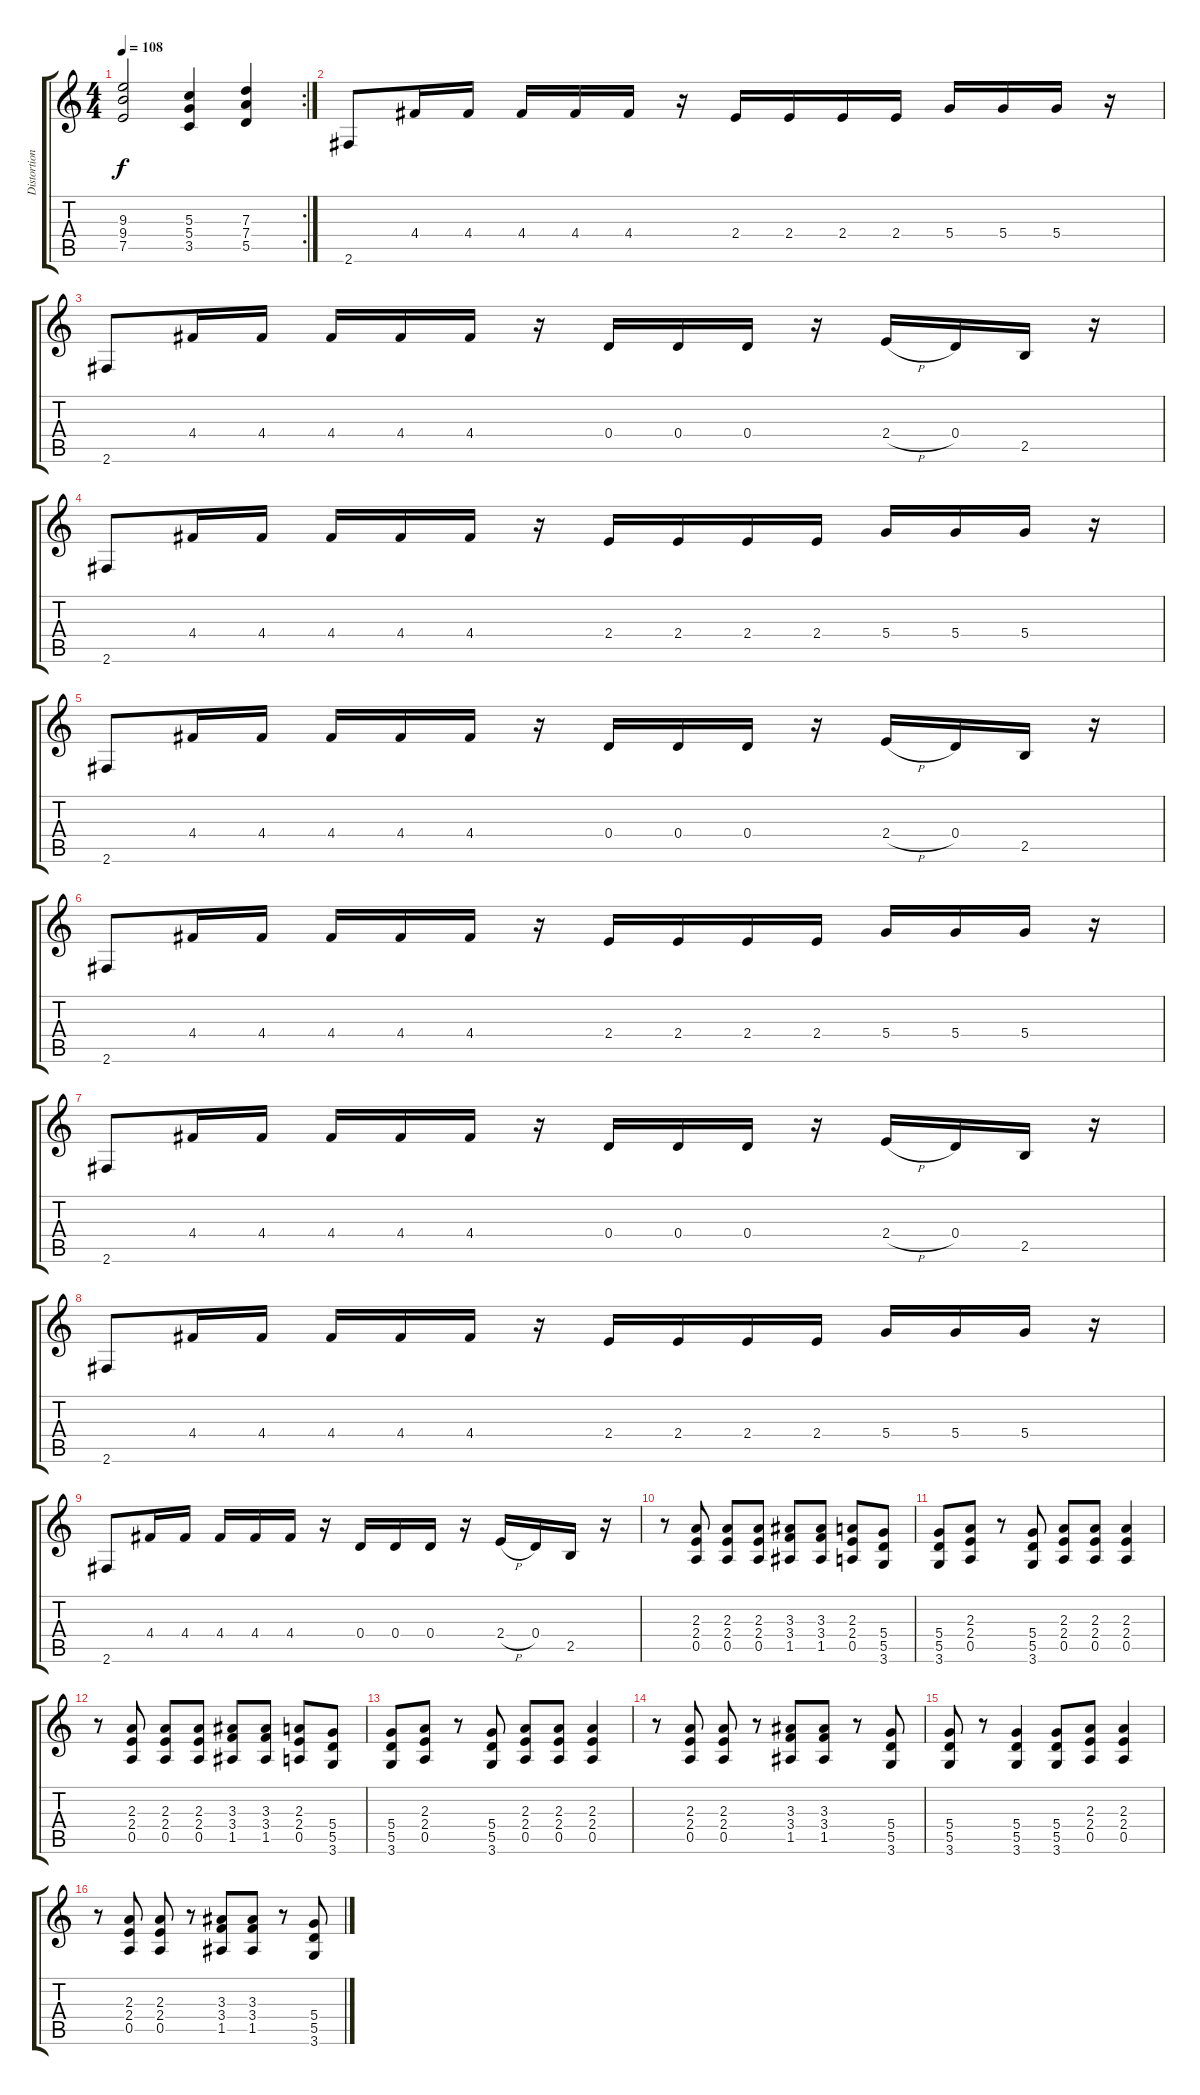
\track ("Distortion Guitar 2" "Distortion") {instrument distortionguitar}
\staff {score tabs}
\tuning (E4 B3 G3 D3 A2 E2) {hide}
\rc 2
\ts (4 4)
\tempo 108
\clef g2
\ks c
(9.3{t} 9.4{t} 7.5{t}).2{dy f} (5.3 5.4 3.5).4 (7.3 7.4 5.5).4 |
2.6.8 4.4.16 4.4.16 4.4.16 4.4.16 4.4.16 r.16 2.4.16 2.4.16 2.4.16 2.4.16 5.4.16 5.4.16 5.4.16 r.16 |
2.6.8 4.4.16 4.4.16 4.4.16 4.4.16 4.4.16 r.16 0.4.16 0.4.16 0.4.16 r.16 2.4{h}.16 0.4.16 2.5.16 r.16 |
2.6.8 4.4.16 4.4.16 4.4.16 4.4.16 4.4.16 r.16 2.4.16 2.4.16 2.4.16 2.4.16 5.4.16 5.4.16 5.4.16 r.16 |
2.6.8 4.4.16 4.4.16 4.4.16 4.4.16 4.4.16 r.16 0.4.16 0.4.16 0.4.16 r.16 2.4{h}.16 0.4.16 2.5.16 r.16 |
2.6.8 4.4.16 4.4.16 4.4.16 4.4.16 4.4.16 r.16 2.4.16 2.4.16 2.4.16 2.4.16 5.4.16 5.4.16 5.4.16 r.16 |
2.6.8 4.4.16 4.4.16 4.4.16 4.4.16 4.4.16 r.16 0.4.16 0.4.16 0.4.16 r.16 2.4{h}.16 0.4.16 2.5.16 r.16 |
2.6.8 4.4.16 4.4.16 4.4.16 4.4.16 4.4.16 r.16 2.4.16 2.4.16 2.4.16 2.4.16 5.4.16 5.4.16 5.4.16 r.16 |
2.6.8 4.4.16 4.4.16 4.4.16 4.4.16 4.4.16 r.16 0.4.16 0.4.16 0.4.16 r.16 2.4{h}.16 0.4.16 2.5.16 r.16 |
r.8 (2.3 2.4 0.5).8 (2.3 2.4 0.5).8 (2.3 2.4 0.5).8 (3.3 3.4 1.5).8 (3.3 3.4 1.5).8 (2.3 2.4 0.5).8 (5.4 5.5 3.6).8 |
(5.4 5.5 3.6).8 (2.3 2.4 0.5).8 r.8 (5.4 5.5 3.6).8 (2.3 2.4 0.5).8 (2.3 2.4 0.5).8 (2.3 2.4 0.5).4 |
r.8 (2.3 2.4 0.5).8 (2.3 2.4 0.5).8 (2.3 2.4 0.5).8 (3.3 3.4 1.5).8 (3.3 3.4 1.5).8 (2.3 2.4 0.5).8 (5.4 5.5 3.6).8 |
(5.4 5.5 3.6).8 (2.3 2.4 0.5).8 r.8 (5.4 5.5 3.6).8 (2.3 2.4 0.5).8 (2.3 2.4 0.5).8 (2.3 2.4 0.5).4 |
r.8 (2.3 2.4 0.5).8 (2.3 2.4 0.5).8 r.8 (3.3 3.4 1.5).8 (3.3 3.4 1.5).8 r.8 (5.4 5.5 3.6).8 |
(5.4 5.5 3.6).8 r.8 (5.4 5.5 3.6).4 (5.4 5.5 3.6).8 (2.3 2.4 0.5).8 (2.3 2.4 0.5).4 |
r.8 (2.3 2.4 0.5).8 (2.3 2.4 0.5).8 r.8 (3.3 3.4 1.5).8 (3.3 3.4 1.5).8 r.8 (5.4 5.5 3.6).8
